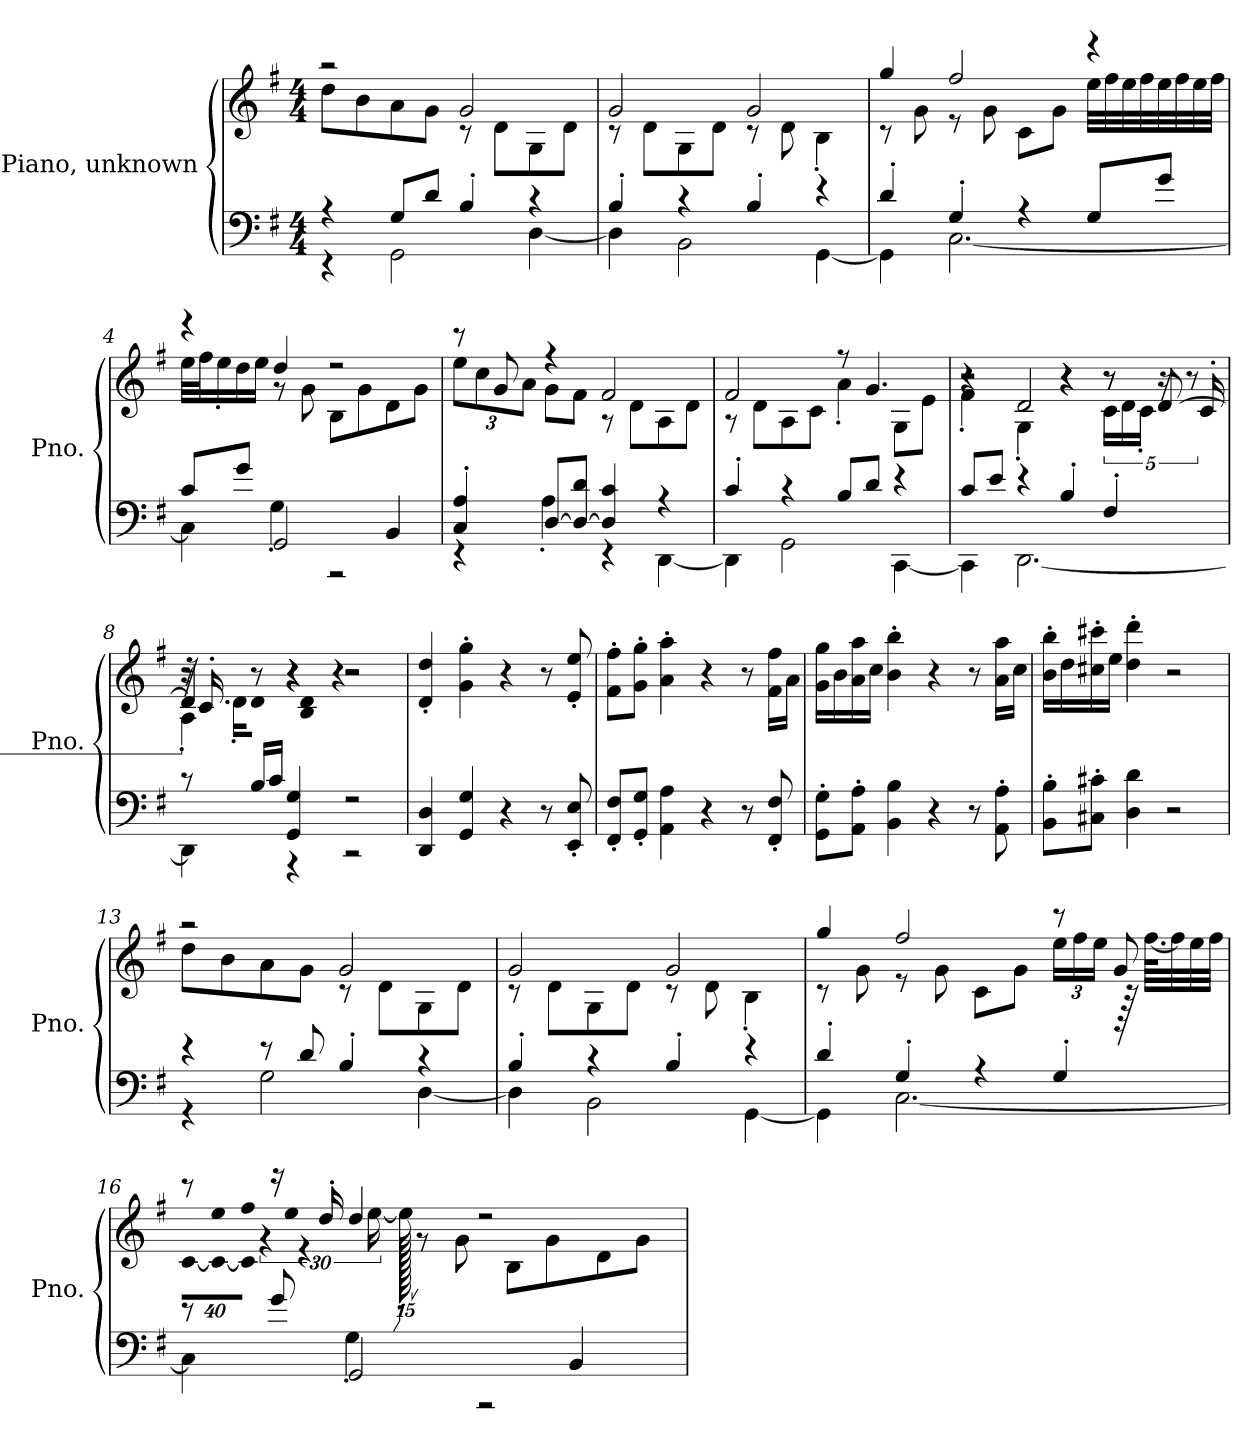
**kern	**kern
*part1	*part1
*staff2	*staff1
*I"Piano, unknown	*
*I'Pno.	*
*clefF4	*clefG2
*k[f#]	*k[f#]
*M4/4	*M4/4
*MM120	*MM120
=1	=1
*^	*^
4r	4r	2r	8dd\L
.	.	.	8b\
8G/L	2GG\	.	8a\
8d/J	.	.	8g\J
4B'/	.	2g/	8r
.	.	.	8d\L
4r	[4D\	.	8G\
.	.	.	8d\J
=2	=2	=2	=2
4B'/	4D\]	2g/	8r
.	.	.	8d\L
4r	2BB\	.	8G\
.	.	.	8d\J
4B'/	.	2g/	8r
.	.	.	8d\
4r	[4GG\	.	4B'\
=3	=3	=3	=3
4d'/	4GG\]	4gg/	8r
.	.	.	8g\
4G'/	[2.C\	2ff#/	8r
.	.	.	8g\
4r	.	.	8c\L
.	.	.	8g\J
8G/L	.	4r	32ee\LLL
.	.	.	32ff#\
.	.	.	32ee\
.	.	.	32ff#\
8g/J	.	.	32ee\
.	.	.	32ff#\
.	.	.	32ee\
.	.	.	32ff#\JJJ
=4	=4	=4	=4
8c/L	4C\]	4r	32ee\LLL
.	.	.	32ff#\J
.	.	.	16ee'\
8g/J	.	.	16dd\
.	.	.	16ee\JJ
2GG/	4G'\	4dd/	8r
.	.	.	8g\
.	2r	2r	8B\L
.	.	.	8g\
4BB/	.	.	8d\
.	.	.	8g\J
!!LO:LB:g=z	!!
=5	=5	=5	=5
*	*	*	*Xbrackettup
4C/' 4A/'	4r	8r	12ee\L
.	.	.	12cc\
.	.	8g/	.
.	.	.	12a\J
[8D/L	4A'\	4r	8g\L
8D/_ 8d/J	.	.	8f#\J
4D/] 4c/	4r	2f#/	8r
.	.	.	8d\L
4r	[4DD\	.	8A\
.	.	.	8d\J
=6	=6	=6	=6
4c'/	4DD\]	2f#/	8r
.	.	.	8d\L
4r	2GG\	.	8A\
.	.	.	8c\J
8B/L	.	8r	4a'\
8d/J	.	4.g/	.
4r	[4CC\	.	8G\L
.	.	.	8e\J
=7	=7	=7	=7
*	*	*	*^
8c/L	4CC\]	2r	4f#'\	4r
8e/J	.	.	.	.
4r	[2.DD\	.	4G'\	2d/
4B'/	.	4r	4r	.
*	*	*	*brackettup	*
4F#'/	.	8r	20c\LL	8r
.	.	.	20d\	.
.	.	.	20c'\JJ	.
.	.	[8d/	.	16r
.	.	.	10r	.
.	.	.	.	16c'/
=8	=8	=8	=8	=8
*	*	*	*	*^
8r	4DD\]	4d/]	12r	32r	4A'\
.	.	.	.	16.c'/	.
.	.	.	24d'\KL	.	.
16B/LL	.	.	8d\J	8r	.
16c/JJ	.	.	.	.	.
4GG/ 4G/	4r	4r	4B\ 4d\	4r	4r
2r	2r	2r	2r	2r	2r
*v	*v	*	*	*	*
*	*v	*v	*v	*v
!!LO:LB:g=z
=9	=9
4DD/ 4D/	4d/' 4dd/'
4GG/ 4G/	4g\' 4gg\'
4r	4r
8r	8r
8EE/' 8E/'	8e/' 8ee/'
=10	=10
8FF#/' 8F#/'L	8f#\' 8ff#\'L
8GG/' 8G/'J	8g\' 8gg\'J
4AA\ 4A\	4a\' 4aa\'
4r	4r
8r	8r
8FF#/' 8F#/'	16f#\ 16ff#\LL
.	16a\JJ
=11	=11
8GG\' 8G\'L	16g\ 16gg\LL
.	16b\
8AA\' 8A\'J	16a\ 16aa\
.	16cc\JJ
4BB\ 4B\	4b\' 4bb\'
4r	4r
8r	8r
8AA\' 8A\'	16a\ 16aa\LL
.	16cc\JJ
=12	=12
8BB\' 8B\'L	16b\' 16bb\'LL
.	16dd\
8C#X\' 8c#X\'J	16cc#X\' 16ccc#X\'
.	16ee\JJ
4D\ 4d\	4dd\' 4ddd\'
2r	2r
=13	=13
*^	*^
4r	4r	2r	8dd\L
.	.	.	8b\
8r	2G\	.	8a\
8d/	.	.	8g\J
4B'/	.	2g/	8r
.	.	.	8d\L
4r	[4D\	.	8G\
.	.	.	8d\J
!!LO:LB:g=z	!!
=14	=14	=14	=14
4B'/	4D\]	2g/	8r
.	.	.	8d\L
4r	2BB\	.	8G\
.	.	.	8d\J
4B'/	.	2g/	8r
.	.	.	8d\
4r	[4GG\	.	4B'\
=15	=15	=15	=15
4d'/	4GG\]	4gg/	8r
.	.	.	8g\
4G'/	[2.C\	2ff#/	8r
.	.	.	8g\
4r	.	.	8c\L
.	.	.	8g\J
*	*	*	*Xbrackettup
4G'/	.	8r	24ee\LL
.	.	.	24ff#\
.	.	.	24ee\JJ
.	.	8g/	128r
.	.	.	[64.ff#\KLLL
.	.	.	32ff#\]
.	.	.	32ee\
.	.	.	32ff#\JJJ
=16	=16	=16	=16
*	*	*	*brackettup
!	!	!	!LO:N:vis=32
8r	4C\]	8r	[640%23c\LLL
!	!	!	!LO:N:vis=32
.	.	.	640%23c\_ 640%23ee\
!	!	!	!LO:N:vis=32
.	.	.	640%23c\] 640%23ff#\JJJ
!	!	!	!LO:N:vis=64
.	.	.	960%17r
8g/	.	16r	.
!	!	!	!LO:N:vis=64
.	.	.	960%17ee\
!	!	!	!LO:N:vis=16
.	.	.	1920%137r
.	.	16dd'/	.
.	.	.	[480%17ee\
2GG/	4G'\	4dd/	1920ee'\]
.	.	.	8r
.	.	.	8g\
.	2r	2r	.
.	.	.	8B\L
.	.	.	8g\
4BB/	.	.	.
.	.	.	8d\
.	.	.	8g\J
1920ryy	1920ryy	1920ryy	.
*v	*v	*	*
*	*v	*v
=	=
*-	*-
